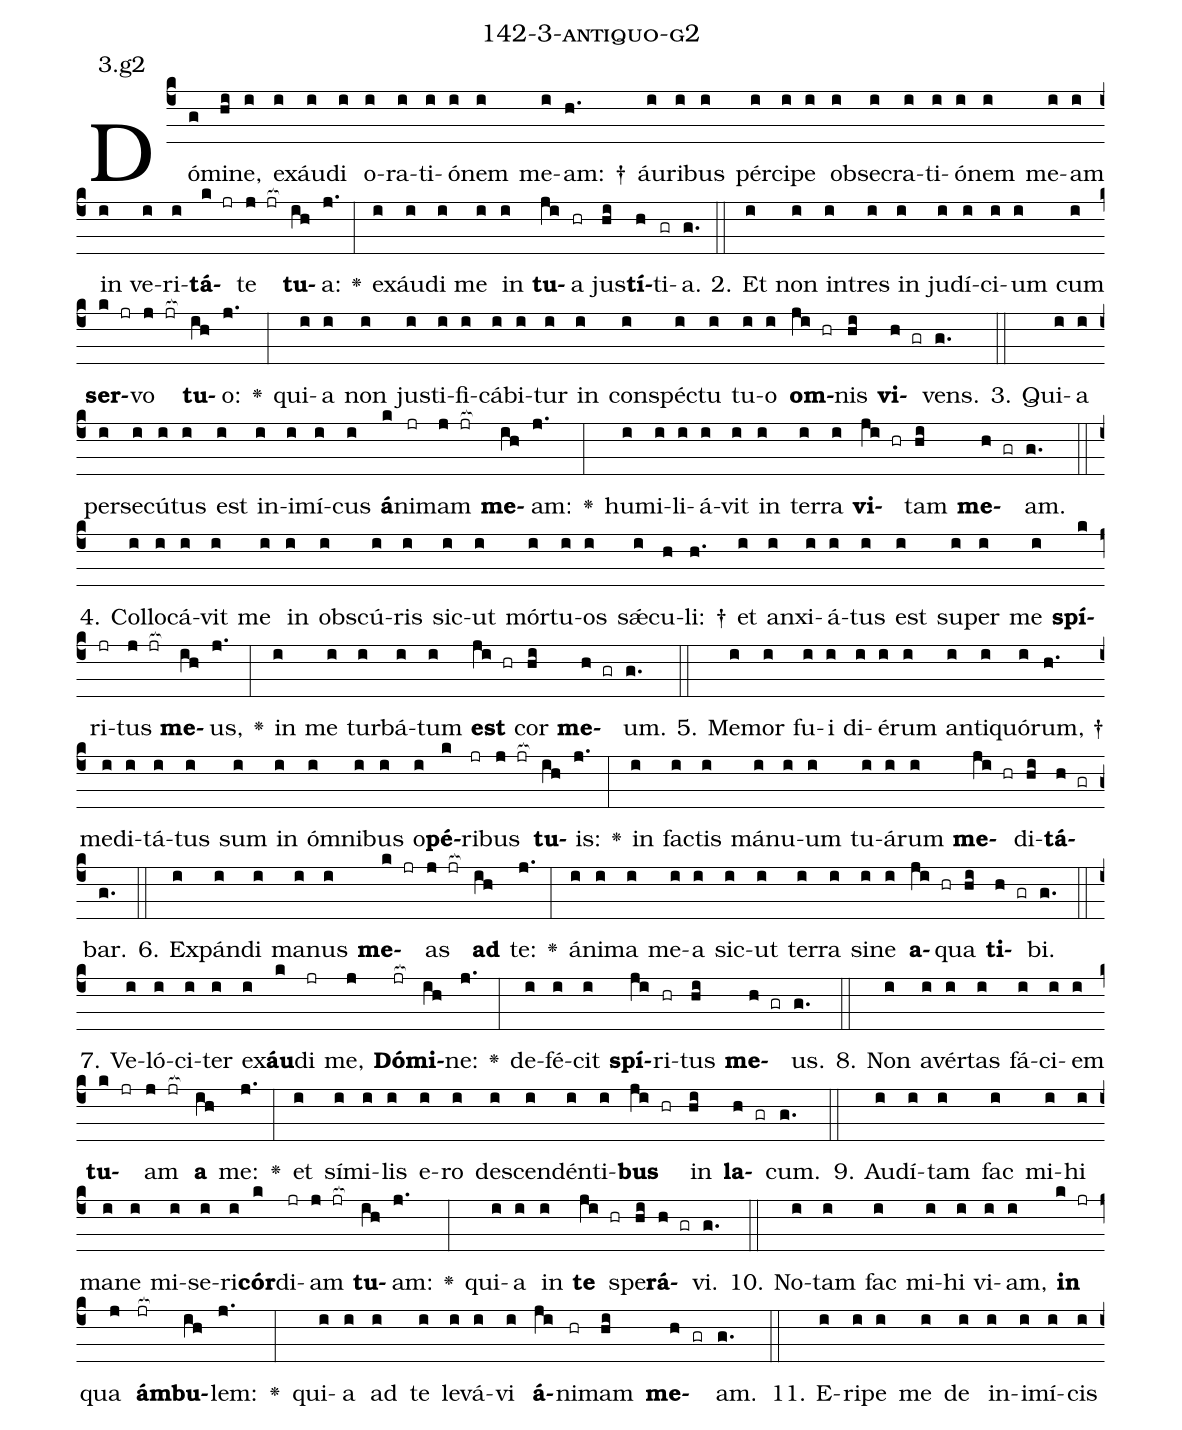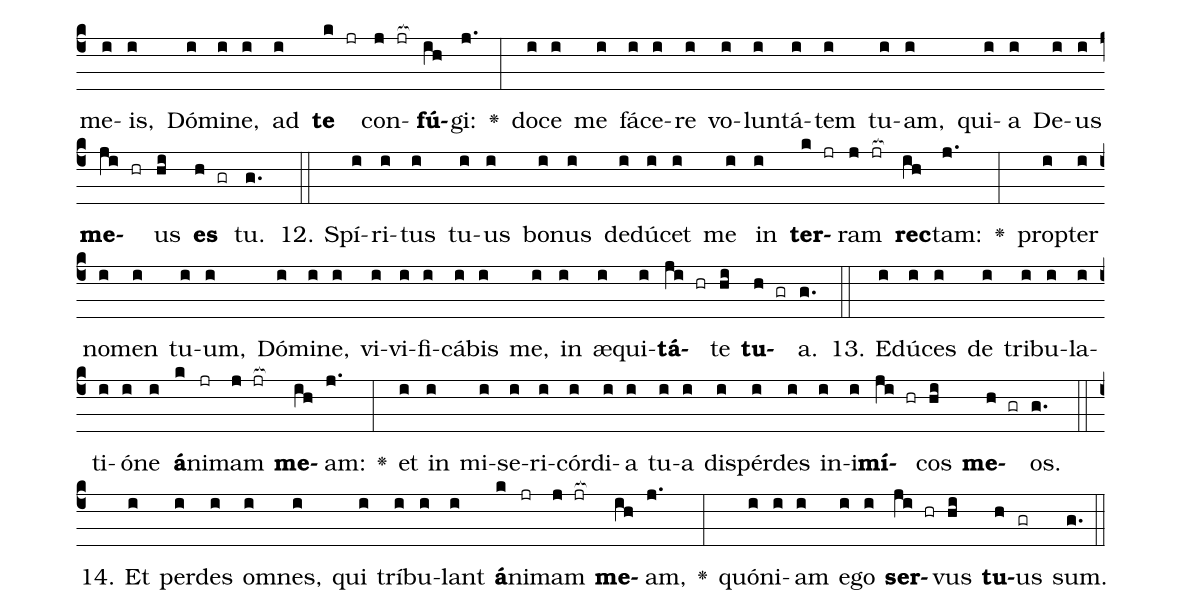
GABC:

name: 142-3-antiquo-g2;
annotation: 3.g2;
%%
(c4)Dó(g)mi(hi)ne,(i) ex(i)áu(i)di(i) o(i)ra(i)ti(i)ó(i)nem(i) me(i)am: †(h.) áu(i)ri(i)bus(i) pér(i)ci(i)pe(i) ob(i)se(i)cra(i)ti(i)ó(i)nem(i) me(i)am(i) in(i) ve(i)ri(i)<b>tá</b>(k jr)te(j jr[ocb:1{]) <b>tu</b>(ih[ocb:0}])a:(j.) <v>\greheightstar</v>(:) ex(i)áu(i)di(i) me(i) in(i) <b>tu</b>(ji)a(hr) jus(hi)<b>tí</b>(h)ti(gr)a.(g.) (::)
2. Et(i) non(i) in(i)tres(i) in(i) ju(i)dí(i)ci(i)um(i) cum(i) <b>ser</b>(k jr)vo(j jr[ocb:1{]) <b>tu</b>(ih[ocb:0}])o:(j.) <v>\greheightstar</v>(:) qui(i)a(i) non(i) jus(i)ti(i)fi(i)cá(i)bi(i)tur(i) in(i) con(i)spéc(i)tu(i) tu(i)o(i) <b>om</b>(ji hr)nis(hi) <b>vi</b>(h gr)vens.(g.) (::)
3. Qui(i)a(i) per(i)se(i)cú(i)tus(i) est(i) in(i)i(i)mí(i)cus(i) <b>á</b>(k)ni(jr)mam(j jr[ocb:1{]) <b>me</b>(ih[ocb:0}])am:(j.) <v>\greheightstar</v>(:) hu(i)mi(i)li(i)á(i)vit(i) in(i) ter(i)ra(i) <b>vi</b>(ji hr)tam(hi) <b>me</b>(h gr)am.(g.) (::)
4. Col(i)lo(i)cá(i)vit(i) me(i) in(i) obs(i)cú(i)ris(i) sic(i)ut(i) mór(i)tu(i)os(i) sǽ(i)cu(h)li: †(h.) et(i) an(i)xi(i)á(i)tus(i) est(i) su(i)per(i) me(i) <b>spí</b>(k)ri(jr)tus(j jr[ocb:1{]) <b>me</b>(ih[ocb:0}])us,(j.) <v>\greheightstar</v>(:) in(i) me(i) tur(i)bá(i)tum(i) <b>est</b>(ji hr) cor(hi) <b>me</b>(h gr)um.(g.) (::)
5. Me(i)mor(i) fu(i)i(i) di(i)é(i)rum(i) an(i)ti(i)quó(i)rum, †(h.) me(i)di(i)tá(i)tus(i) sum(i) in(i) óm(i)ni(i)bus(i) o(i)<b>pé</b>(k)ri(jr)bus(j jr[ocb:1{]) <b>tu</b>(ih[ocb:0}])is:(j.) <v>\greheightstar</v>(:) in(i) fac(i)tis(i) má(i)nu(i)um(i) tu(i)á(i)rum(i) <b>me</b>(ji hr)di(hi)<b>tá</b>(h gr)bar.(g.) (::)
6. Ex(i)pán(i)di(i) ma(i)nus(i) <b>me</b>(k jr)as(j jr[ocb:1{]) <b>ad</b>(ih[ocb:0}]) te:(j.) <v>\greheightstar</v>(:) á(i)ni(i)ma(i) me(i)a(i) sic(i)ut(i) ter(i)ra(i) si(i)ne(i) <b>a</b>(ji hr)qua(hi) <b>ti</b>(h gr)bi.(g.) (::)
7. Ve(i)ló(i)ci(i)ter(i) ex(i)<b>áu</b>(k)di(jr) me,(j) <b>Dó</b>(jr[ocb:1{])<b>mi</b>(ih[ocb:0}])ne:(j.) <v>\greheightstar</v>(:) de(i)fé(i)cit(i) <b>spí</b>(ji)ri(hr)tus(hi) <b>me</b>(h gr)us.(g.) (::)
8. Non(i) a(i)vér(i)tas(i) fá(i)ci(i)em(i) <b>tu</b>(k jr)am(j jr[ocb:1{]) <b>a</b>(ih[ocb:0}]) me:(j.) <v>\greheightstar</v>(:) et(i) sí(i)mi(i)lis(i) e(i)ro(i) de(i)scen(i)dén(i)ti(i)<b>bus</b>(ji hr) in(hi) <b>la</b>(h gr)cum.(g.) (::)
9. Au(i)dí(i)tam(i) fac(i) mi(i)hi(i) ma(i)ne(i) mi(i)se(i)ri(i)<b>cór</b>(k)di(jr)am(j jr[ocb:1{]) <b>tu</b>(ih[ocb:0}])am:(j.) <v>\greheightstar</v>(:) qui(i)a(i) in(i) <b>te</b>(ji hr) spe(hi)<b>rá</b>(h gr)vi.(g.) (::)
10. No(i)tam(i) fac(i) mi(i)hi(i) vi(i)am,(i) <b>in</b>(k jr) qua(j) <b>ám</b>(jr[ocb:1{])<b>bu</b>(ih[ocb:0}])lem:(j.) <v>\greheightstar</v>(:) qui(i)a(i) ad(i) te(i) le(i)vá(i)vi(i) <b>á</b>(ji)ni(hr)mam(hi) <b>me</b>(h gr)am.(g.) (::)
11. E(i)ri(i)pe(i) me(i) de(i) in(i)i(i)mí(i)cis(i) me(i)is,(i) Dó(i)mi(i)ne,(i) ad(i) <b>te</b>(k jr) con(j jr[ocb:1{])<b>fú</b>(ih[ocb:0}])gi:(j.) <v>\greheightstar</v>(:) do(i)ce(i) me(i) fá(i)ce(i)re(i) vo(i)lun(i)tá(i)tem(i) tu(i)am,(i) qui(i)a(i) De(i)us(i) <b>me</b>(ji hr)us(hi) <b>es</b>(h gr) tu.(g.) (::)
12. Spí(i)ri(i)tus(i) tu(i)us(i) bo(i)nus(i) de(i)dú(i)cet(i) me(i) in(i) <b>ter</b>(k jr)ram(j jr[ocb:1{]) <b>rec</b>(ih[ocb:0}])tam:(j.) <v>\greheightstar</v>(:) prop(i)ter(i) no(i)men(i) tu(i)um,(i) Dó(i)mi(i)ne,(i) vi(i)vi(i)fi(i)cá(i)bis(i) me,(i) in(i) æ(i)qui(i)<b>tá</b>(ji hr)te(hi) <b>tu</b>(h gr)a.(g.) (::)
13. E(i)dú(i)ces(i) de(i) tri(i)bu(i)la(i)ti(i)ó(i)ne(i) <b>á</b>(k)ni(jr)mam(j jr[ocb:1{]) <b>me</b>(ih[ocb:0}])am:(j.) <v>\greheightstar</v>(:) et(i) in(i) mi(i)se(i)ri(i)cór(i)di(i)a(i) tu(i)a(i) dis(i)pér(i)des(i) in(i)i(i)<b>mí</b>(ji hr)cos(hi) <b>me</b>(h gr)os.(g.) (::)
14. Et(i) per(i)des(i) om(i)nes,(i) qui(i) trí(i)bu(i)lant(i) <b>á</b>(k)ni(jr)mam(j jr[ocb:1{]) <b>me</b>(ih[ocb:0}])am,(j.) <v>\greheightstar</v>(:) quón(i)i(i)am(i) e(i)go(i) <b>ser</b>(ji hr)vus(hi) <b>tu</b>(h)us(gr) sum.(g.) (::)
